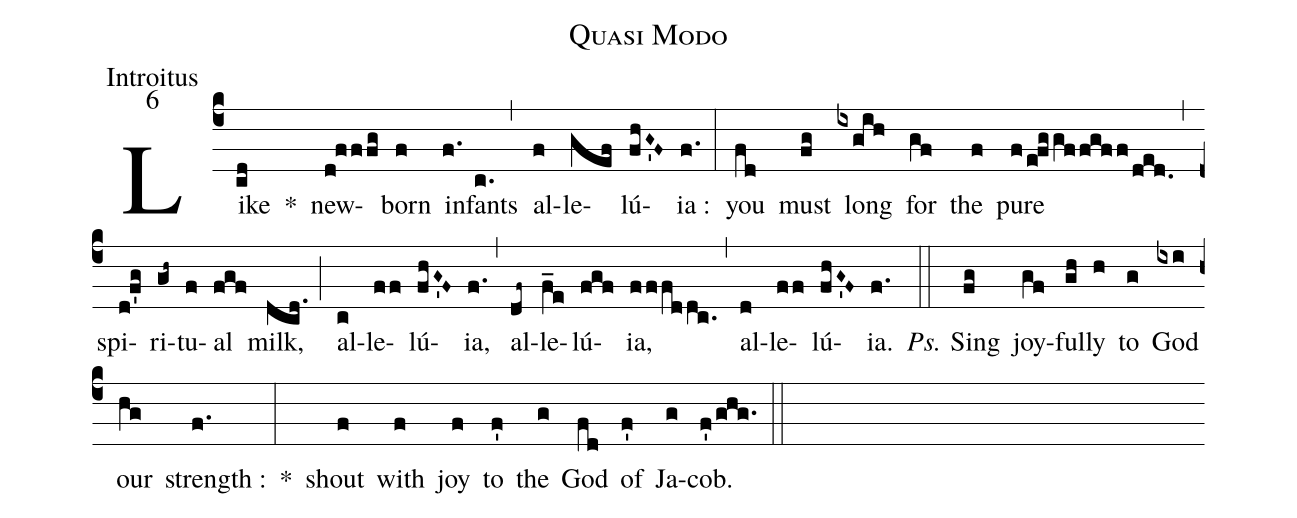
name:Quasi Modo;
office-part:Introitus;
mode:6;
%%
(c4) Like(cd) *() new(d!fffg)born(f) in(f.)fants(c.) (,) al(f)le(gef)lú(fhG~'F~){ia} :(f.) (:) you(fd) must(fg) long(ixgih) for(gf) the(f) pure(f/efggf/fgff/ded.) (,) spi(d!f'g)ri(gh~)tu(f)al(fgf) milk,(dcd.) (;) al(c)le(ff)lú(fhG~'F~){ia},(f.) (,) al(df~)le(f_e)lú(fgf){ia},(fffddc.) (,) al(d)le(ff)lú(fhG~'F~){ia}.(f.) (::) <i>Ps.</i> Sing(fg) joy(gf)ful(gh)ly(h) to(g) God(ixi) our(hg) strength :(f.) *(:) shout(f) with(f) joy(f) to(f') the(g) God(fd) of(f') Ja(g)cob.(f'/ghg.) (::)
